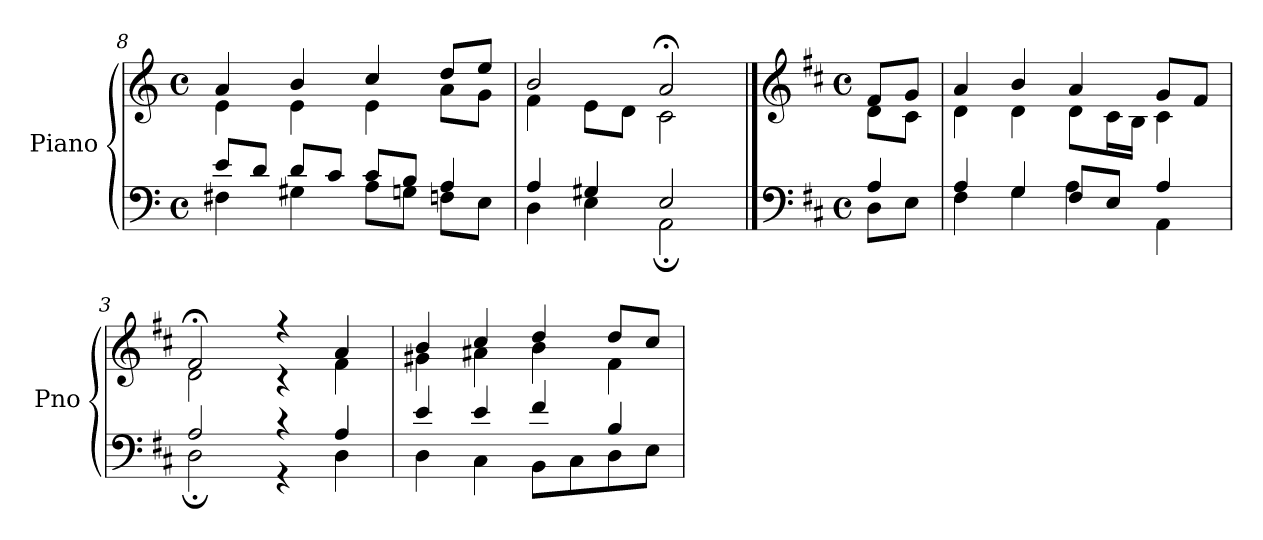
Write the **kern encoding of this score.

**kern	**kern
*part1	*part1
*staff2	*staff1
*I"Piano	*
*I'Pno	*
*clefF4	*clefG2
*k[]	*k[]
*M4/4	*M4/4
*met(c)	*met(c)
=8	=8
*^	*^
8e/L	4F#X\	4a/	4e\
8d/J	.	.	.
8d/L	4G#X\	4b/	4e\
8c/J	.	.	.
8c/L	8A\L	4cc/	4e\
8B/J	8Gn\J	.	.
4A/	8Fn\L	8dd/L	8a\L
.	8E\J	8ee/J	8g\J
=9	=9	=9	=9
4A/	4D\	2b/	4f\
4G#X/	4E\	.	8e\L
.	.	.	8d\J
2E/	2AA;\	2a;</	2c\
==1	==1	==1	==1
*clefF4	*	*clefG2	*
*k[f#c#]	*	*k[f#c#]	*
*M4/4	*	*M4/4	*
*met(c)	*	*met(c)	*
4A/	8D\L	8f#/L	8d\L
.	8E\J	8g/J	8c#\J
=2	=2	=2	=2
4A/	4F#\	4a/	4d\
4G/	4G\	4b/	4d\
8F#/L	4A\	4a/	8d\L
8E/J	.	.	16c#\L
.	.	.	16B\JJ
4A/	4AA\	8g/L	4c#\
.	.	8f#/J	.
=3	=3	=3	=3
2A/	2D;\	2f#;</	2d\
4r	4r	4r	4r
4A/	4D\	4a/	4f#\
=4	=4	=4	=4
4e/	4D\	4b/	4g#X\
4e/	4C#\	4cc#/	4a#X\
4f#/	8BB\L	4dd/	4b\
.	8C#\	.	.
4B/	8D\	8dd/L	4f#\
.	8E\J	8cc#/J	.
*v	*v	*	*
*	*v	*v
=	=
*-	*-
